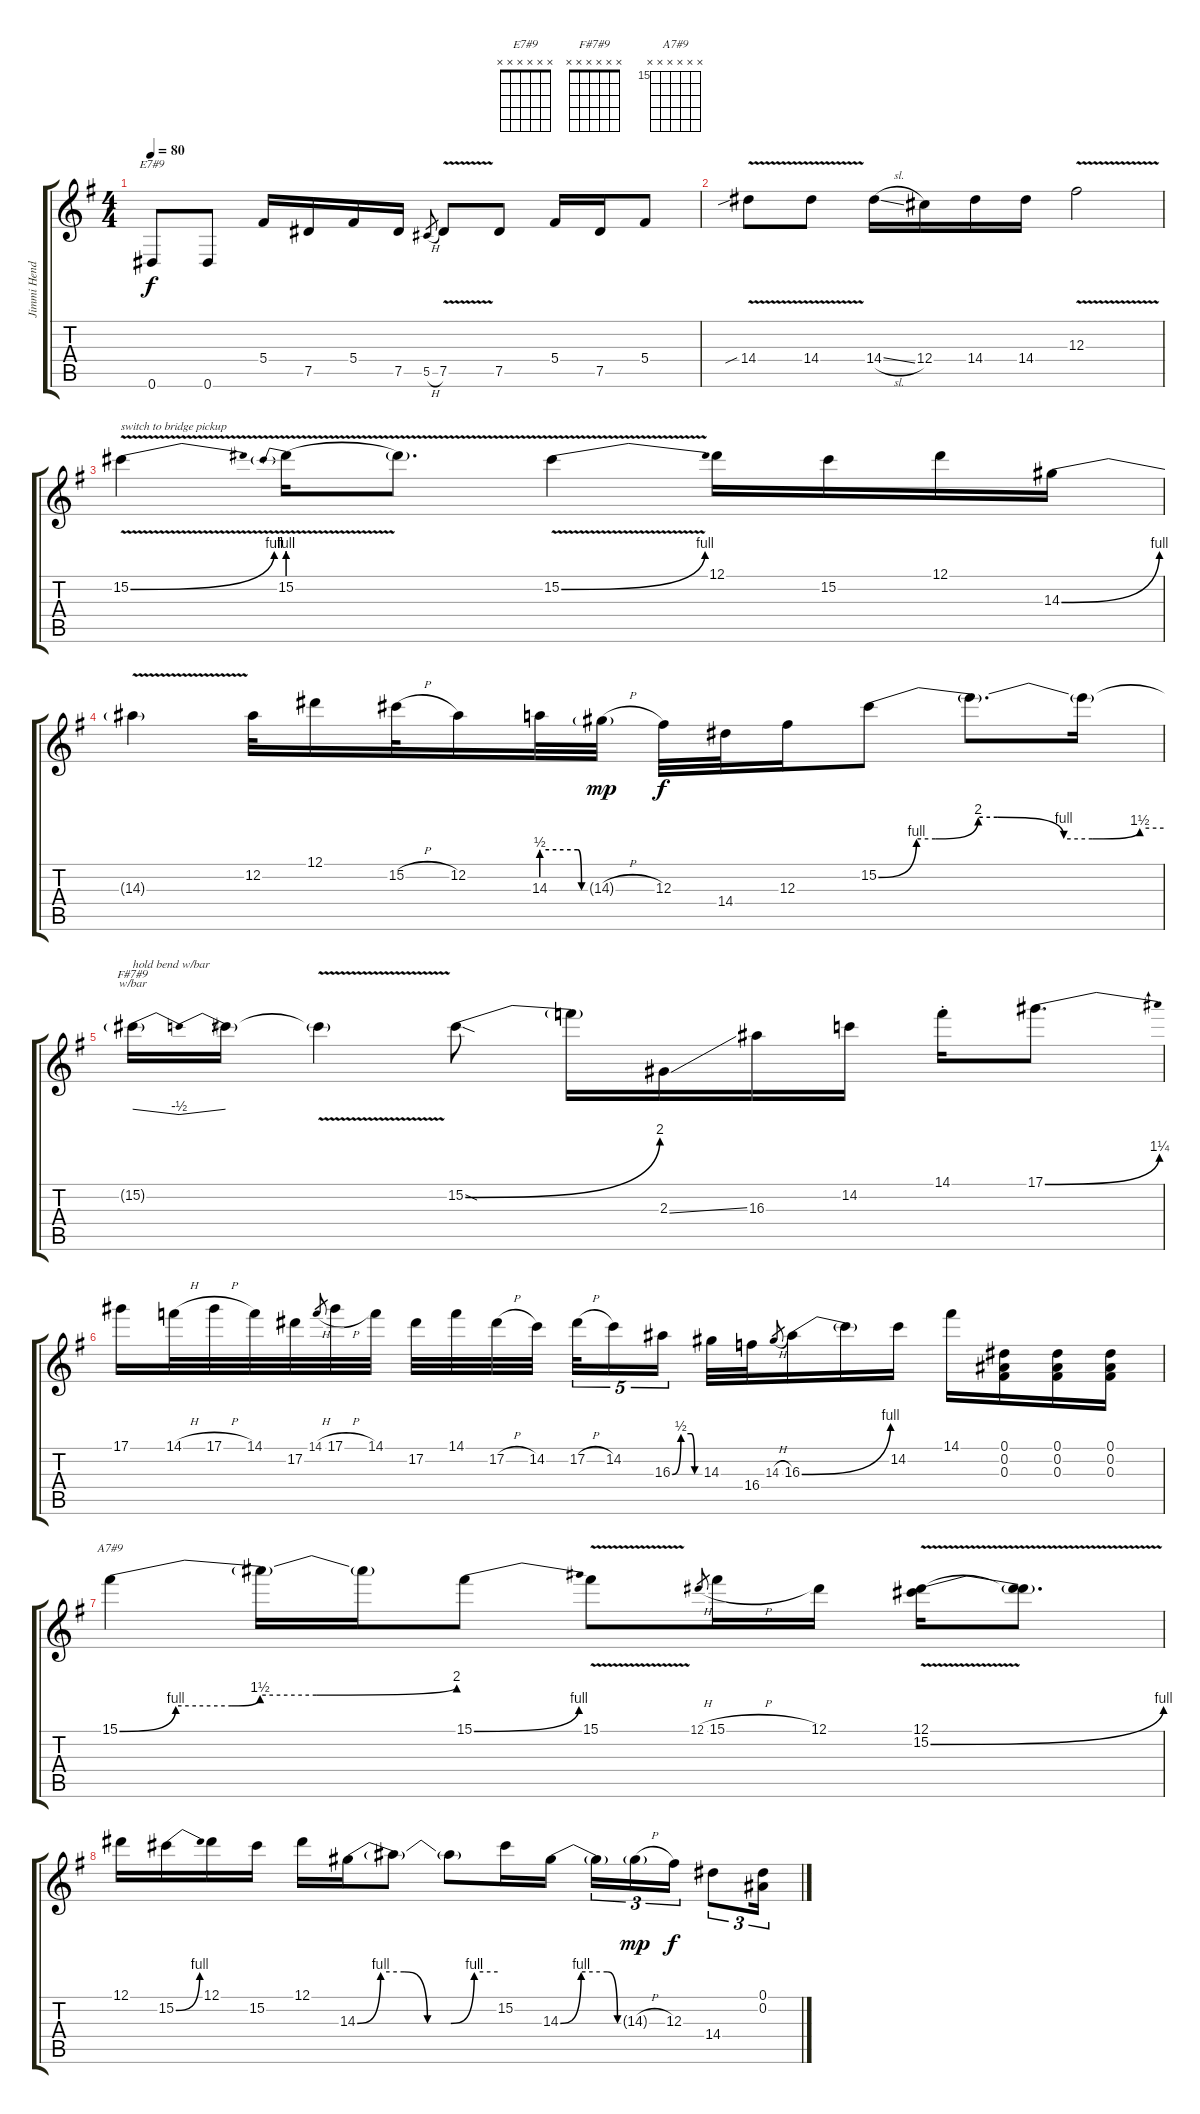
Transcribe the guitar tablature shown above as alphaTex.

\track ("Jimmi Hendrix" "Jimmi Hend") {instrument overdrivenguitar}
\staff {score tabs}
\tuning (Eb4 Bb3 Gb3 Db3 Ab2 Eb2) {hide}
\chord ("E7#9" x x x x x x)
\chord ("F#7#9" x x x x x x)
\chord ("A7#9" x x x x x x) {firstfret 15}
\ts (4 4)
\tempo 80
\clef g2
\ks eminor
0.6.8{ch "E7#9" dy f} 0.6.8 5.4.16 7.5.16 5.4.16 7.5.16 5.5{h}.8{gr} 7.5{v}.8 7.5.8 5.4.16 7.5.16 5.4.8 |
14.4{v sib}.8 14.4{v}.8 14.4{sl}.16 12.4.16 14.4.16 14.4.16 12.3{v}.2 |
15.2{be (bend 0 0 60 4) v}.4{txt "switch to bridge pickup"} 15.2{be (prebend 0 4 60 4) v}.16 15.2{t}.8{d} 15.2{be (bend 0 0 60 4) v}.4 12.1.16 15.2.16 12.1.16 14.3{be (bend 0 0 60 4)}.16 |
14.3{v t}.4 12.2.32 12.1.16 15.2{h}.32 12.2.16 14.3{be (custom 0 2 50 2 55 0 60 0)}.32 14.3{h g}.32{dy mp} 12.3.32{dy f} 14.4.32 12.3.16 15.2{be (custom 0 0 8 4 12 4 21 8 25 8 39 4 45 4 55 6 60 6)}.8 15.2{t}.8{d} 15.2{t}.16 |
15.2{t}.16{tbe (dip default 0 0 30 -2 60 0) ch "F#7#9" txt "hold bend w/bar"} 15.2{t}.16 15.2{v t}.4 15.2{be (bend 0 0 60 8) sod}.8 15.2{t}.16 2.3{ss}.16 16.3.16 14.2.16 14.1{st}.16 17.1{be (bend 0 0 60 5)}.8{d} |
17.1.16 14.1{h}.32 17.1{h}.32 14.1.32 17.2.32 14.1{h}.8{gr} 17.1{h}.32 14.1.32 17.2.32 14.1.32 17.2{h}.32 14.2.32{beam splitsecondary} 17.2{h}.32{tu (5 4)} 14.2.16{tu (5 4)} 16.3{be (custom 0 0 19 2 41 2 49 0 60 0)}.16{tu (5 4)} 14.3.32 16.4.32 14.3{h}.8{gr} 16.3{be (bend 0 0 60 4)}.16 16.3{t}.16 14.2.16 14.1.16 (0.1 0.2 0.3).16 (0.1 0.2 0.3).16 (0.1 0.2 0.3).16 |
15.1{be (custom 0 0 10 4 20 4 25 6 35 6 60 8)}.4{ch "A7#9"} 15.1{t}.16 15.1{t}.16 15.1{be (bend 0 0 60 4)}.8 15.1{v}.8 12.1{h}.8{gr} 15.1{h}.16 12.1.16 (12.1 15.2{be (bend 0 0 60 4) v}).16 (12.1{t} 15.2{t}).8{d} |
12.1.16 15.2{be (bend 0 0 60 4)}.16 12.1.16 15.2.16 12.1.16 14.3{be (custom 0 0 10 4 20 4 30 0 40 0 50 4 60 4)}.16 14.3{t}.8 14.3{t}.8 15.2.16 14.3{be (custom 0 0 20 4 45 4 55 0 60 0)}.16 14.3{t}.16{tu (3 2)} 14.3{h g}.16{tu (3 2) dy mp} 12.3.16{tu (3 2) dy f} 14.4.8{tu (3 2)} (0.1 0.2).16{tu (3 2)}
